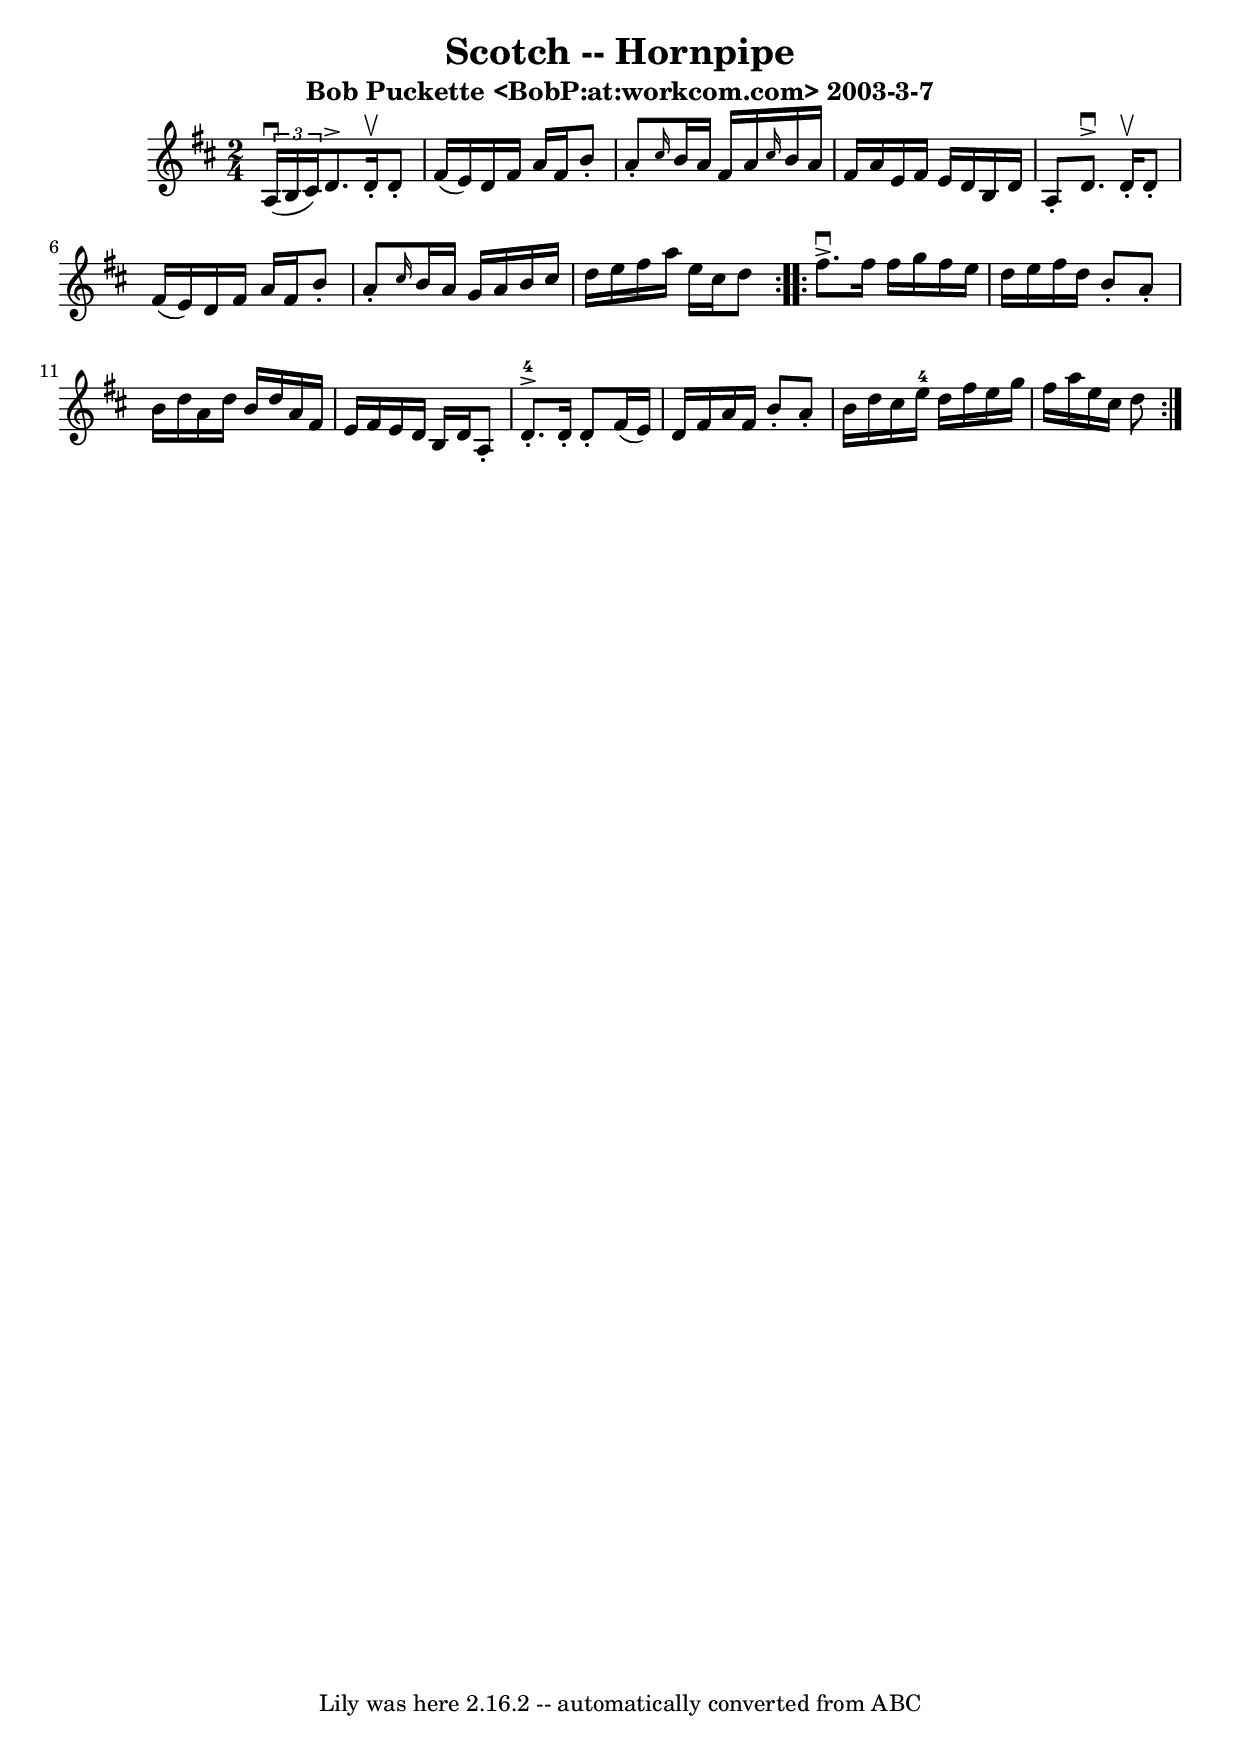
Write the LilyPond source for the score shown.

\version "2.16.2"
\include "Mammoth.ily"
\header {
  %% book = "Cole's 1000 Fiddle Tunes"
  crossRefNumber = "1"
  footnotes = ""
  subtitle = "Bob Puckette <BobP:at:workcom.com> 2003-3-7"
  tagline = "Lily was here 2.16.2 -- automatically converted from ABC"
  title = "Scotch -- Hornpipe"

}
voicedefault =  {



  \repeat volta 2 {

    \time 2/4 
    \key d \major   \times 2/3 { a16 (^\downbow b16 cis'16) 
			       } 
    |
    d'8.^\accent d'16 -.^\upbow d'8 -. fis'16 (e'16) 
    |
    d'16 fis'16 a'16 fis'16 b'8 -. a'8 -. |
    
    \grace { cis''16  
	   } b'16 a'16 fis'16 a'16  \grace { cis''16  
					   } 
    b'16 a'16 fis'16 a'16  |
    e'16 fis'16 e'16 d'16    
    b16 d'16 a8 -. |
    d'8.^\downbow^\accent d'16 -.^\upbow d'8 
    -. fis'16 (e'16) |
    d'16 fis'16 a'16 fis'16 b'8 -.  
    a'8 -. |
    \grace { cis''16  
	   } b'16 a'16 g'16 a'16 b'16  
    cis''16 d''16 e''16  |
    fis''16 a''16 e''16 cis''16    
    d''8  
  }     
  \repeat volta 2 {
    fis''8.^\downbow^\accent fis''16 fis''16  
    g''16 fis''16 e''16  |
    d''16 e''16 fis''16 d''16    
    b'8 -. a'8 -. |
    b'16 d''16 a'16 d''16 b'16 d''16    
    a'16 fis'16  |
    e'16 fis'16 e'16 d'16 b16 d'16 a8 
    -. |
    d'8.-4-.^\accent d'16 -. d'8 -. fis'16 (e'16) 
    |
    d'16 fis'16 a'16 fis'16 b'8 -. a'8 -. |
    b'16  
    d''16 cis''16 e''16-4 d''16 fis''16 e''16 g''16  |
    
    fis''16 a''16 e''16 cis''16 d''8  
  }   

}

\score{
  <<

    \context Staff="default"
    {
      \voicedefault 
      
    }

  >>
  \layout {
    
  }
  \midi {
  }

}
